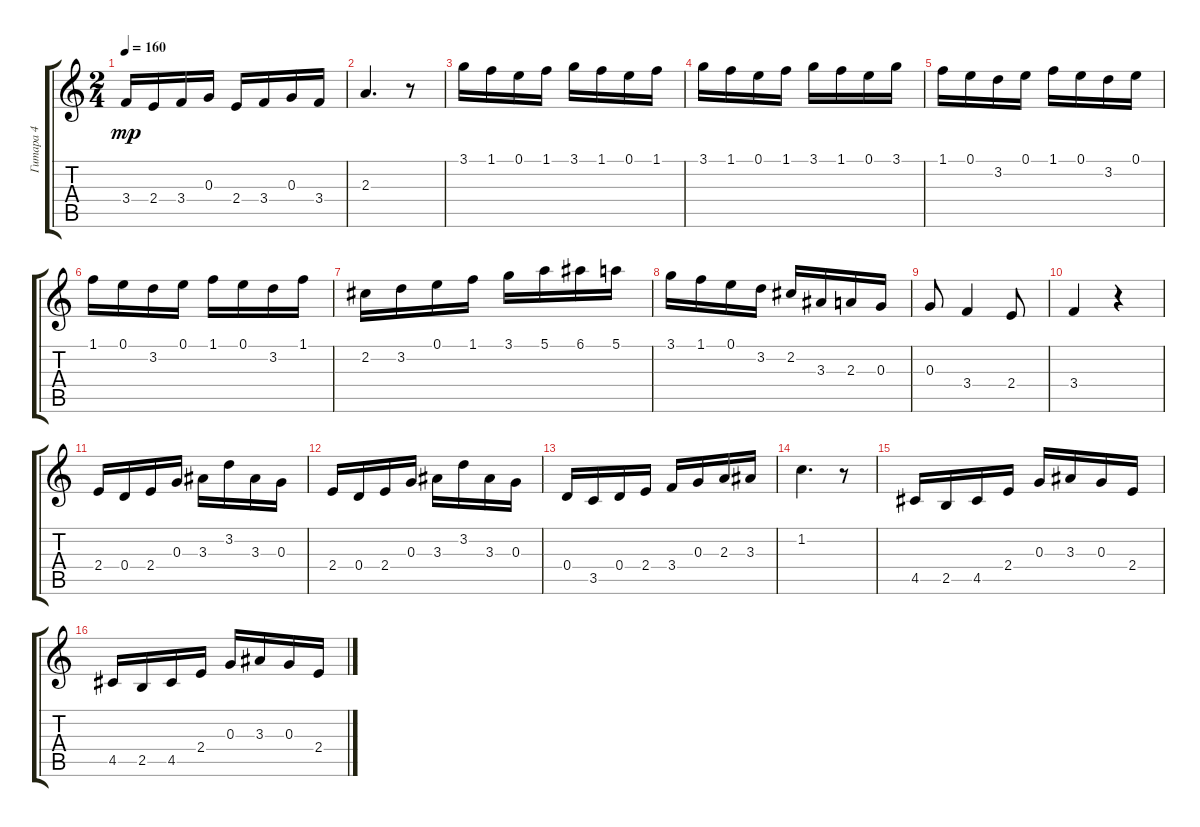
\track ("Гитара 4" "Гитара 4") {instrument acousticguitarnylon}
\staff {score tabs}
\tuning (E4 B3 G3 D3 A2 E2) {hide}
\ts (2 4)
\tempo 160
\clef g2
\ks c
3.4.16{dy mp} 2.4.16 3.4.16 0.3.16 2.4.16 3.4.16 0.3.16 3.4.16 |
2.3.4{d} r.8 |
3.1.16 1.1.16 0.1.16 1.1.16 3.1.16 1.1.16 0.1.16 1.1.16 |
3.1.16 1.1.16 0.1.16 1.1.16 3.1.16 1.1.16 0.1.16 3.1.16 |
1.1.16 0.1.16 3.2.16 0.1.16 1.1.16 0.1.16 3.2.16 0.1.16 |
1.1.16 0.1.16 3.2.16 0.1.16 1.1.16 0.1.16 3.2.16 1.1.16 |
2.2.16 3.2.16 0.1.16 1.1.16 3.1.16 5.1.16 6.1.16 5.1.16 |
3.1.16 1.1.16 0.1.16 3.2.16 2.2.16 3.3.16 2.3.16 0.3.16 |
0.3.8 3.4.4 2.4.8 |
3.4.4 r.4 |
2.4.16 0.4.16 2.4.16 0.3.16 3.3.16 3.2.16 3.3.16 0.3.16 |
2.4.16 0.4.16 2.4.16 0.3.16 3.3.16 3.2.16 3.3.16 0.3.16 |
0.4.16 3.5.16 0.4.16 2.4.16 3.4.16 0.3.16 2.3.16 3.3.16 |
1.2.4{d} r.8 |
4.5.16 2.5.16 4.5.16 2.4.16 0.3.16 3.3.16 0.3.16 2.4.16 |
4.5.16 2.5.16 4.5.16 2.4.16 0.3.16 3.3.16 0.3.16 2.4.16
